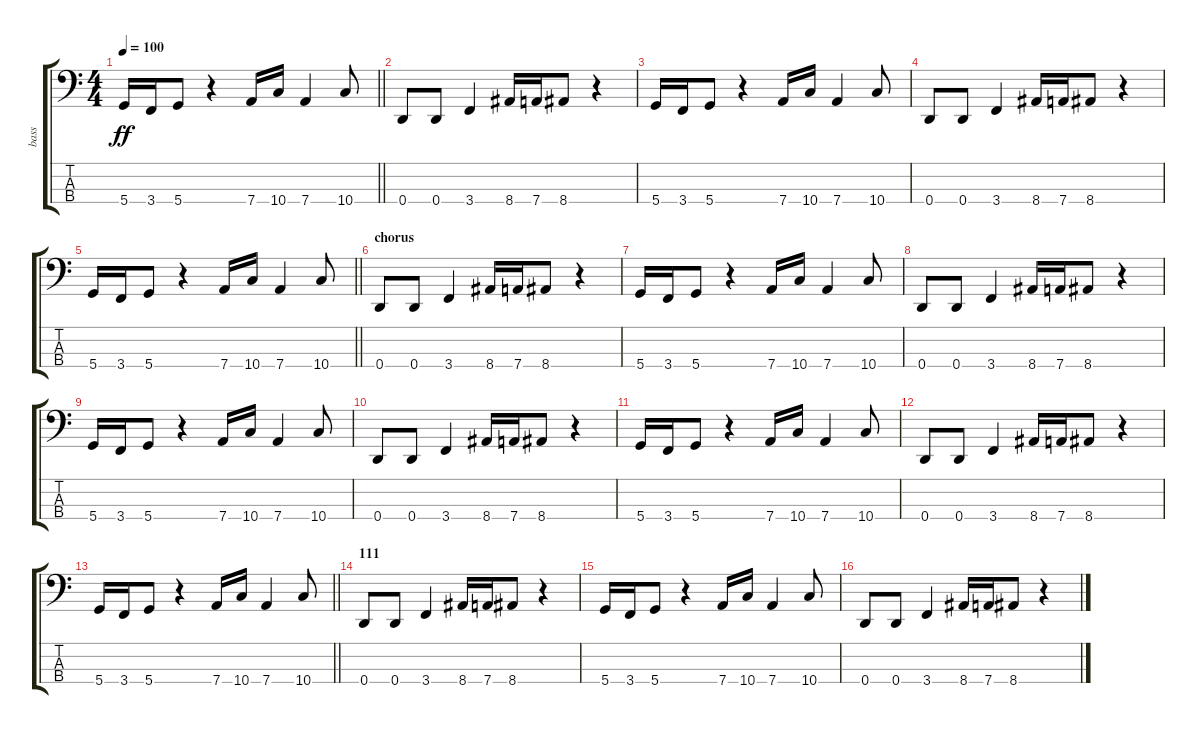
\track ("bass" "bass") {instrument electricbassfinger}
\staff {score tabs}
\tuning (G2 D2 A1 D1) {hide}
\ts (4 4)
\tempo 100
\clef f4
\barLineRight lightlight
\ks c
5.4.16{dy ff} 3.4.16 5.4.8 r.4 7.4.16 10.4.16 7.4.4 10.4.8 |
0.4.8 0.4.8 3.4.4 8.4.16 7.4.16 8.4.8 r.4 |
5.4.16 3.4.16 5.4.8 r.4 7.4.16 10.4.16 7.4.4 10.4.8 |
0.4.8 0.4.8 3.4.4 8.4.16 7.4.16 8.4.8 r.4 |
\barLineRight lightlight
5.4.16 3.4.16 5.4.8 r.4 7.4.16 10.4.16 7.4.4 10.4.8 |
\section ("" "chorus")
0.4.8 0.4.8 3.4.4 8.4.16 7.4.16 8.4.8 r.4 |
5.4.16 3.4.16 5.4.8 r.4 7.4.16 10.4.16 7.4.4 10.4.8 |
0.4.8 0.4.8 3.4.4 8.4.16 7.4.16 8.4.8 r.4 |
5.4.16 3.4.16 5.4.8 r.4 7.4.16 10.4.16 7.4.4 10.4.8 |
0.4.8 0.4.8 3.4.4 8.4.16 7.4.16 8.4.8 r.4 |
5.4.16 3.4.16 5.4.8 r.4 7.4.16 10.4.16 7.4.4 10.4.8 |
0.4.8 0.4.8 3.4.4 8.4.16 7.4.16 8.4.8 r.4 |
\barLineRight lightlight
5.4.16 3.4.16 5.4.8 r.4 7.4.16 10.4.16 7.4.4 10.4.8 |
\section ("" "111")
0.4.8 0.4.8 3.4.4 8.4.16 7.4.16 8.4.8 r.4 |
5.4.16 3.4.16 5.4.8 r.4 7.4.16 10.4.16 7.4.4 10.4.8 |
0.4.8 0.4.8 3.4.4 8.4.16 7.4.16 8.4.8 r.4
